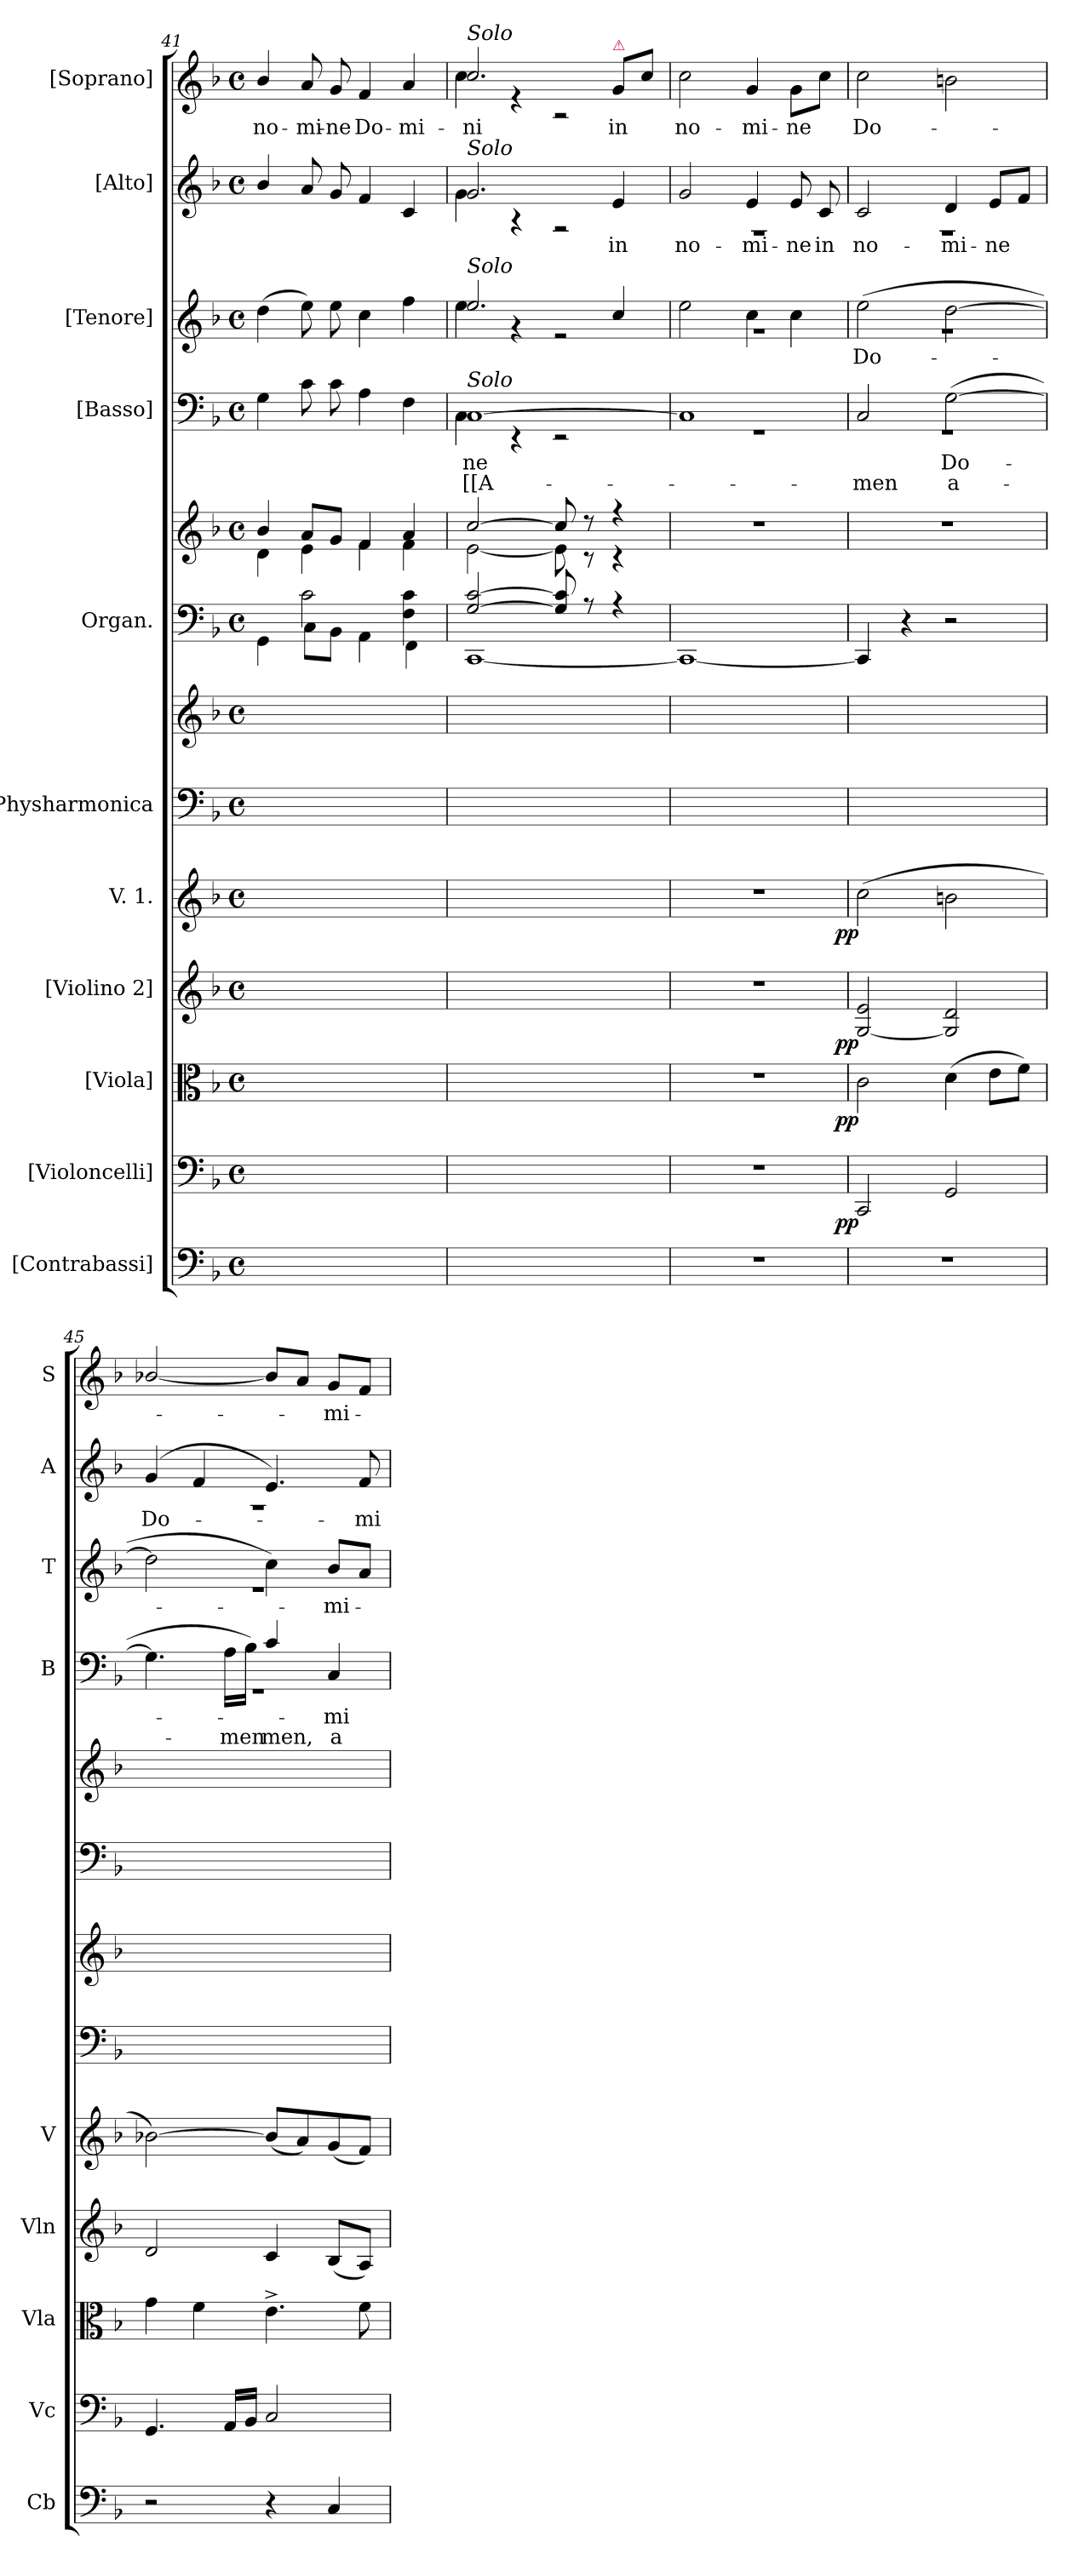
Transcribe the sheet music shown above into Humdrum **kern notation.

**kern	**kern	**dynam	**kern	**dynam	**kern	**dynam	**kern	**dynam	**kern	**kern	**kern	**kern	**kern	**text	**text	**kern	**text	**kern	**text	**kern	**text
*part11	*part10	*part10	*part9	*part9	*part8	*part8	*part7	*part7	*part6	*part6	*part5	*part5	*part4	*part4	*part4	*part3	*part3	*part2	*part2	*part1	*part1
*staff13	*staff12	*staff12	*staff11	*staff11	*staff10	*staff10	*staff9	*staff9	*staff8	*staff7	*staff6	*staff5	*staff4	*staff4	*staff4	*staff3	*staff3	*staff2	*staff2	*staff1	*staff1
*I"[Contrabassi]	*I"[Violoncelli]	*	*I"[Viola]	*	*I"[Violino 2]	*	*I"V. 1.	*	*I"Physharmonica	*	*I"Organ.	*	*I"[Basso]	*	*	*I"[Tenore]	*	*I"[Alto]	*	*I"[Soprano]	*
*I'Cb	*I'Vc	*	*I'Vla	*	*I'Vln	*	*I'V	*	*	*	*	*	*I'B	*	*	*I'T	*	*I'A	*	*I'S	*
*clefF4	*clefF4	*	*clefC3	*	*clefG2	*	*clefG2	*	*clefF4	*clefG2	*clefF4	*clefG2	*clefF4	*	*	*clefG2	*	*clefG2	*	*clefG2	*
*	*	*	*	*	*	*	*	*	*	*	*	*	*	*	*	*ITrd7c12	*	*	*	*	*
*k[b-]	*k[b-]	*	*k[b-]	*	*k[b-]	*	*k[b-]	*	*k[b-]	*k[b-]	*k[b-]	*k[b-]	*k[b-]	*	*	*k[b-]	*	*k[b-]	*	*k[b-]	*
*F:	*F:	*	*F:	*	*F:	*	*F:	*	*F:	*F:	*F:	*F:	*F:	*	*	*F:	*	*F:	*	*F:	*
*M4/4	*M4/4	*	*M4/4	*	*M4/4	*	*M4/4	*	*M4/4	*M4/4	*M4/4	*M4/4	*M4/4	*	*	*M4/4	*	*M4/4	*	*M4/4	*
*met(c)	*met(c)	*	*met(c)	*	*met(c)	*	*met(c)	*	*met(c)	*met(c)	*met(c)	*met(c)	*met(c)	*	*	*met(c)	*	*met(c)	*	*met(c)	*
=41	=41	=41	=41	=41	=41	=41	=41	=41	=41	=41	=41	=41	=41	=41	=41	=41	=41	=41	=41	=41	=41
*	*	*	*	*	*	*	*	*	*	*	*^	*^	*	*	*	*	*	*	*	*	*
1ryy	1ryy	.	1ryy	.	1ryy	.	1ryy	.	1ryy	1ryy	4ryy	4GG\	4b-/	4d\	4G\	.	.	(4d\	.	4b-/	.	4b-/	no-
.	.	.	.	.	.	.	.	.	.	.	2c\	8C\L	8a/L	4e\	8c\	.	.	8e\)	.	8a/	.	8a/	-mi-
.	.	.	.	.	.	.	.	.	.	.	.	8BB-\J	8g/J	.	8c\	.	.	8e\	.	8g/	.	8g/	-ne
.	.	.	.	.	.	.	.	.	.	.	.	4AA\	4f/	4f\	4A\	.	.	4c\	.	4f/	.	4f/	Do-
.	.	.	.	.	.	.	.	.	.	.	4F\ 4c\	4FF\	4a/	4f\	4F\	.	.	4f\	.	4c/	.	4a/	-mi-
=42	=42	=42	=42	=42	=42	=42	=42	=42	=42	=42	=42	=42	=42	=42	=42	=42	=42	=42	=42	=42	=42	=42	=42
*	*	*	*	*	*	*	*	*	*	*	*	*	*	*	*^	*	*	*^	*	*^	*	*^	*
!	!	!	!	!	!	!	!	!	!	!	!	!	!	!	!	!	!	!	!	!	!	!	!	!	!LO:TX:a:i:t=Solo	!	!
!	!	!	!	!	!	!	!	!	!	!	!	!	!	!	!	!	!	!	!	!	!	!LO:TX:a:i:t=Solo	!	!	!	!	!
!	!	!	!	!	!	!	!	!	!	!	!	!	!	!	!	!	!	!	!LO:TX:a:i:t=Solo	!	!	!	!	!	!	!	!
!	!	!	!	!	!	!	!	!	!	!	!	!	!	!	!LO:TX:a:i:t=Solo	!	!	!	!	!	!	!	!	!	!	!	!
1ryy	1ryy	.	1ryy	.	1ryy	.	1ryy	.	1ryy	1ryy	[2G/ [2c/	[1CC	[2cc/	[2e\	[1C	4C\	ne	[[A-	2.e/	4e\	.	2.g/	4g\	.	2.cc/	4cc\	-ni
.	.	.	.	.	.	.	.	.	.	.	.	.	.	.	.	4r	.	.	.	4r	.	.	4r	.	.	4r	.
.	.	.	.	.	.	.	.	.	.	.	8G]/ 8c]/	.	8cc/]	8e\]	.	2r	.	.	.	2r	.	.	2r	.	.	2r	.
.	.	.	.	.	.	.	.	.	.	.	8r	.	8r	8r	.	.	.	.	.	.	.	.	.	.	.	.	.
!	!	!	!	!	!	!	!	!	!	!	!	!	!	!	!	!	!	!	!	!	!	!	!	!	!LO:TX:a:color=crimson:t=⚠	!	!
.	.	.	.	.	.	.	.	.	.	.	4r	.	4r	4r	.	.	.	.	4c/	.	.	4e/	.	in	8g/L	.	in
.	.	.	.	.	.	.	.	.	.	.	.	.	.	.	.	.	.	.	.	.	.	.	.	.	8cc\J	.	.
*	*	*	*	*	*	*	*	*	*	*	*v	*v	*	*	*	*	*	*	*	*	*	*	*	*	*v	*v	*
*	*	*	*	*	*	*	*	*	*	*	*	*v	*v	*	*	*	*	*	*	*	*	*	*	*	*
=43	=43	=43	=43	=43	=43	=43	=43	=43	=43	=43	=43	=43	=43	=43	=43	=43	=43	=43	=43	=43	=43	=43	=43	=43
1r	1r	.	1r	.	1r	.	1r	.	1ryy	1ryy	1CC_	1r	1C]	1r	.	.	2e\	1r	.	2g/	1r	no-	2cc\	no-
.	.	.	.	.	.	.	.	.	.	.	.	.	.	.	.	.	4c\	.	.	4e/	.	-mi-	4g/	-mi-
.	.	.	.	.	.	.	.	.	.	.	.	.	.	.	.	.	4c\	.	.	8e/	.	-ne	8g\L	-ne
.	.	.	.	.	.	.	.	.	.	.	.	.	.	.	.	.	.	.	.	8c/	.	in	8cc\J	.
=44	=44	=44	=44	=44	=44	=44	=44	=44	=44	=44	=44	=44	=44	=44	=44	=44	=44	=44	=44	=44	=44	=44	=44	=44
!	!	!LO:DY:b:rj	!	!LO:DY:b:rj	!	!LO:DY:b:rj	!	!LO:DY:b:rj	!	!	!	!	!	!	!	!	!	!	!	!	!	!	!	!
1r	2CC/	pp	2c\	pp	[2G/ 2e/	pp.	(2cc\	pp	1ryy	1ryy	4CC/]	1r	2C/	1r	.	-men	(2e\	1r	Do-	2c/	1r	no-	2cc\	Do-
.	.	.	.	.	.	.	.	.	.	.	4r	.	.	.	.	.	.	.	.	.	.	.	.	.
.	2GG/	.	(4d\	.	2G]/ 2d/	.	2bn\	.	.	.	2r	.	(>[2G\	.	Do-	a-	[2d\	.	.	4d/	.	-mi-	2bn\	.
.	.	.	8e\L	.	.	.	.	.	.	.	.	.	.	.	.	.	.	.	.	8e/L	.	-ne	.	.
.	.	.	8f\J)	.	.	.	.	.	.	.	.	.	.	.	.	.	.	.	.	8f/J	.	.	.	.
=45	=45	=45	=45	=45	=45	=45	=45	=45	=45	=45	=45	=45	=45	=45	=45	=45	=45	=45	=45	=45	=45	=45	=45	=45
2r	4.GG/	.	4g\	.	2d/	.	[2b-X\)	.	1ryy	1ryy	1ryy	1ryy	4.G\]	1r	.	.	2d\]	1r	.	(<4g/	1r	Do-	[2b-X/	.
.	.	.	4f\	.	.	.	.	.	.	.	.	.	.	.	.	.	.	.	.	4f/	.	.	.	.
.	16AA/LL	.	.	.	.	.	.	.	.	.	.	.	16A\LL	.	.	-men	.	.	.	.	.	.	.	.
.	16BB-/JJ	.	.	.	.	.	.	.	.	.	.	.	16B-\JJ)	.	.	.	.	.	.	.	.	.	.	.
4r	2C/	.	4.e^\	.	4c/	.	(8b-/L]	.	.	.	.	.	4c/	.	.	men,	4c\)	.	.	4.e/)	.	.	8b-/L]	.
.	.	.	.	.	.	.	8a/)	.	.	.	.	.	.	.	.	.	.	.	.	.	.	.	8a/J	.
4C/	.	.	.	.	(8B-/L	.	(8g/	.	.	.	.	.	4C/	.	-mi-	a-	8B-/L	.	-mi-	.	.	.	8g/L	-mi-
.	.	.	8f\	.	8A/J)	.	8f/J)	.	.	.	.	.	.	.	.	.	8A/J	.	.	8f/	.	-mi-	8f/J	.
*	*	*	*	*	*	*	*	*	*	*	*	*	*v	*v	*	*	*	*	*	*v	*v	*	*	*
*	*	*	*	*	*	*	*	*	*	*	*	*	*	*	*	*v	*v	*	*	*	*	*
=	=	=	=	=	=	=	=	=	=	=	=	=	=	=	=	=	=	=	=	=	=
*-	*-	*-	*-	*-	*-	*-	*-	*-	*-	*-	*-	*-	*-	*-	*-	*-	*-	*-	*-	*-	*-
